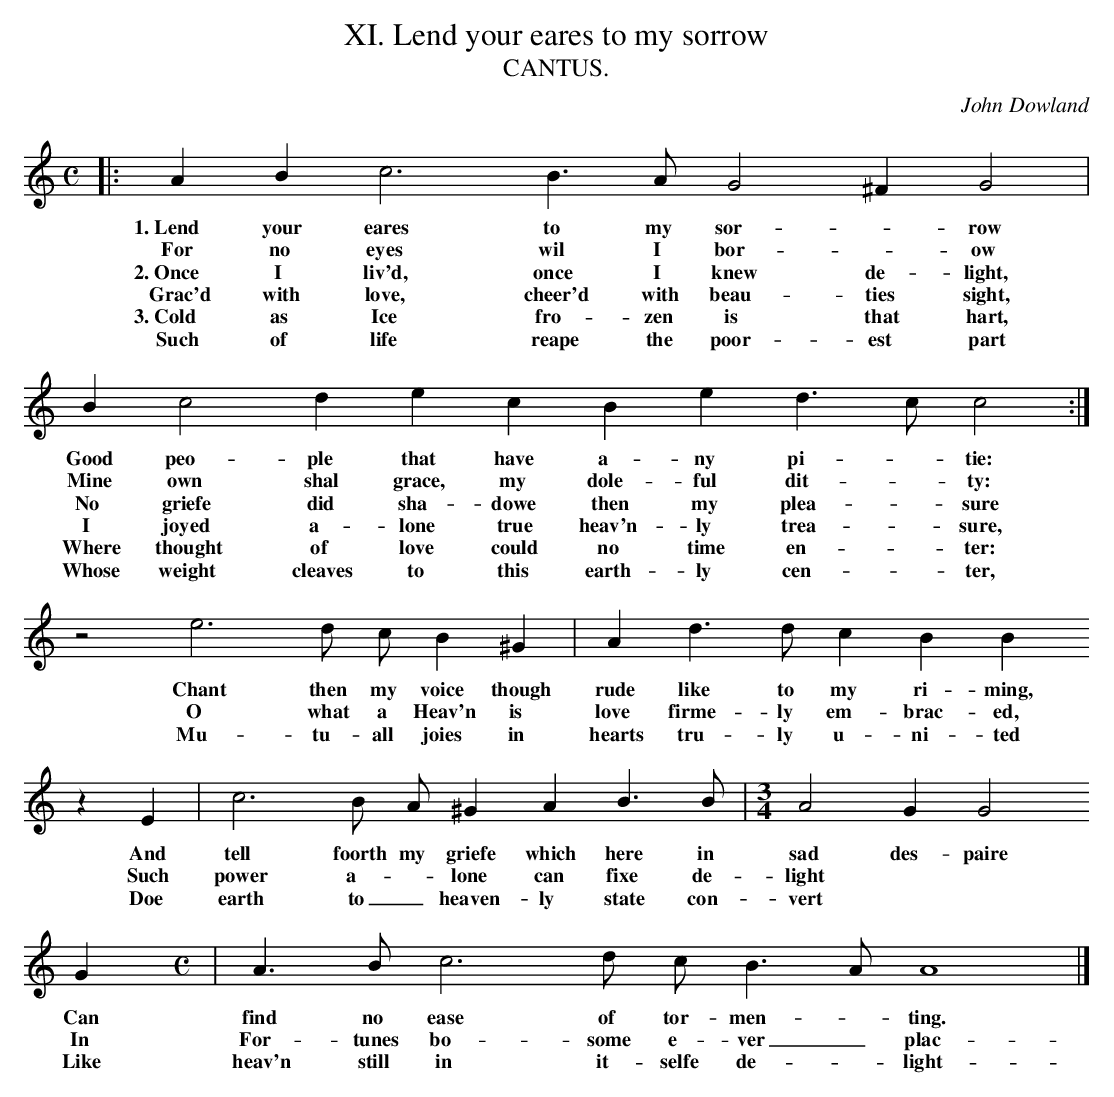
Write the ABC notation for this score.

X:1
T:XI. Lend your eares to my sorrow
T:CANTUS.
C:John Dowland
M:C
L:1/4
K:A min
|: A B c3 B > A G2 ^F G2 |
w: 1.~Lend your eares to my sor- * row
w: For no eyes wil I bor- * ow
w: 2.~Once I liv'd, once I knew de- light,
w: Grac'd with love, cheer'd with beau- ties sight,
w: 3.~Cold as Ice fro- zen is that hart,
w: Such of life reape the poor- est part
B c2 d e c B e d > c c2 :|
w: Good peo- ple that have a- ny pi- * tie:
w: Mine own shal grace, my dole- ful dit- * ty:
w: No griefe did sha- dowe then my plea- * sure
w: I joyed a- lone true heav'n- ly trea- * sure,
w: Where thought of love could no time en- * ter:
w: Whose weight cleaves to this earth- ly cen-  * ter,
z2 e3 d/ c/ B ^G | A d > d c B B
w: Chant then my voice though rude like to my ri- ming,
w: O what a Heav'n is love firme- ly em- brac- ed,
w: Mu- tu- all joies in hearts tru- ly u- ni- ted
z E | c3 B/ A/ ^G A B > B | [M:3/4] A2 G G2
w: And tell foorth my griefe which here in sad des- paire
w: Such power a- * lone can fixe de- light
w: Doe earth to _ heaven- ly state con- vert
G [M:C][L:1/4] | A > B c3 d/ c/ B > A A4 |]
w:  Can find no ease of tor- men- * ting.
w: In For- tunes bo- some e- ver _  plac- * ed.
w: Like heav'n still in it- selfe de- * light- * ed.
